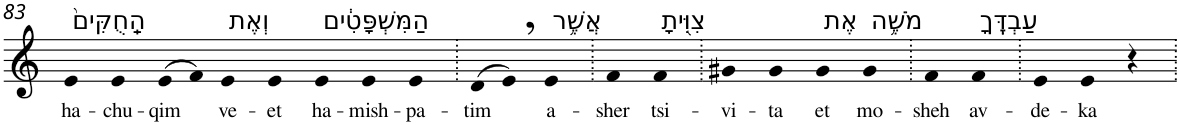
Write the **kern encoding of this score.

**kern	**text
*part1	*part1
*staff1	*staff1
*I"Piano	*
*I'Pno	*
!!LO:PB:g=z
*clefG2	*
*k[]	*
=83	=83
!LO:TX:a:t=הַֽחֻקִּים֙	!
!	!LO:LY:b
4e	ha-
!	!LO:LY:b
4e	-chu-
!	!LO:LY:b
(>8e	-qim
8f)	.
!LO:TX:a:t=וְאֶת	!
!	!LO:LY:b
4e	ve-
!	!LO:LY:b
4e	-et
!LO:TX:a:t=הַמִּשְׁפָּטִ֔ים	!
!	!LO:LY:b
4e	ha-
!	!LO:LY:b
4e	-mish-
!	!LO:LY:b
4e	-pa-
=84.	=84.
!	!LO:LY:b
(>8d	-tim
8e,)	.
!LO:TX:a:t=אֲשֶׁ֥ר	!
!	!LO:LY:b
4e	a-
=85.	=85.
!	!LO:LY:b
4f	-sher
!LO:TX:a:t=צִוִּ֖יתָ	!
!	!LO:LY:b
4f	tsi-
=86.	=86.
!	!LO:LY:b
4g#X	-vi-
!	!LO:LY:b
4g#	-ta
!LO:TX:a:t=אֶת	!
!	!LO:LY:b
4g#	et
!LO:TX:a:t=מֹשֶׁ֥ה	!
!	!LO:LY:b
4g#	mo-
=87.	=87.
!	!LO:LY:b
4f	-sheh
!LO:TX:a:t=עַבְדֶּֽךָ	!
!	!LO:LY:b
4f	av-
=88.	=88.
!	!LO:LY:b
4e	-de-
!	!LO:LY:b
4e	-ka
4r	.
=.	=.
*-	*-
